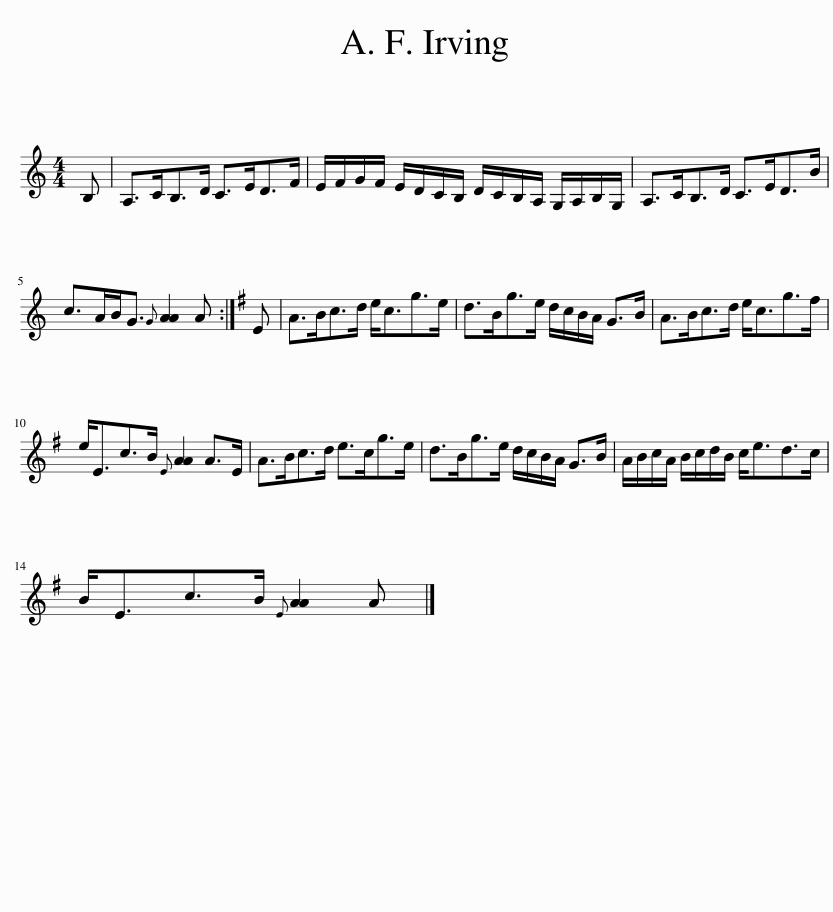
X:1
L:1/8
M:4/4
I:linebreak $
K:C
V:1 treble
V:1
 B, | A,>CB,>D C>ED>F | E/F/G/F/ E/D/C/B,/ D/C/B,/A,/ G,/A,/B,/G,/ | A,>CB,>D C>ED>B |$ c>AB<G{G} [AA]2 A :| %5
[K:G] E | A>Bc>d e<cg>e | d>Bg>e d/c/B/A/ G>B | A>Bc>d e<cg>f |$ e<Ec>B{E} [AA]2 A>E | %10
 A>Bc>d e>cg>e | d>Bg>e d/c/B/A/ G>B | A/B/c/A/ B/c/d/B/ c<ed>c |$ B<Ec>B{E} [AA]2 A |] %14
